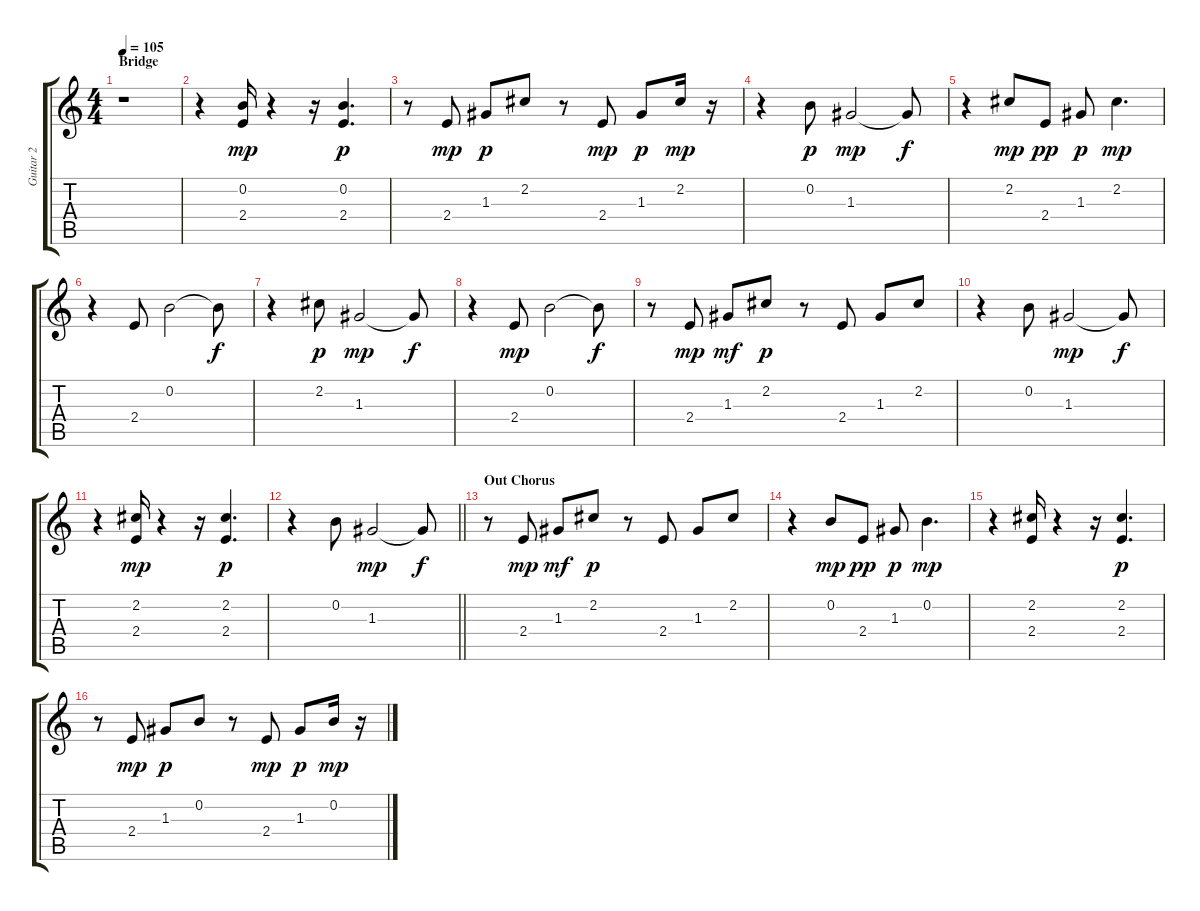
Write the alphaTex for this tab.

\track ("Guitar 2" "Guitar 2") {instrument electricguitarmuted}
\staff {score tabs}
\tuning (E4 B3 G3 D3 A2 E2) {hide}
\ts (4 4)
\section ("" "Bridge")
\tempo 105
\clef g2
\ks c
r.1{dy p} |
r.4 (0.2 2.4).16{dy mp} r.4 r.16 (0.2 2.4).4{d dy p} |
r.8 2.4.8{dy mp} 1.3.8{dy p} 2.2.8 r.8 2.4.8{dy mp} 1.3.8{dy p} 2.2.16{dy mp} r.16 |
r.4 0.2.8{dy p} 1.3.2{dy mp} 1.3{t}.8{dy f} |
r.4 2.2.8{dy mp} 2.4.8{dy pp} 1.3.8{dy p} 2.2.4{d dy mp} |
r.4 2.4.8 0.2.2 0.2{t}.8{dy f} |
r.4 2.2.8{dy p} 1.3.2{dy mp} 1.3{t}.8{dy f} |
r.4 2.4.8{dy mp} 0.2.2 0.2{t}.8{dy f} |
r.8 2.4.8{dy mp} 1.3.8{dy mf} 2.2.8{dy p} r.8 2.4.8 1.3.8 2.2.8 |
r.4 0.2.8 1.3.2{dy mp} 1.3{t}.8{dy f} |
r.4 (2.2 2.4).16{dy mp} r.4 r.16 (2.2 2.4).4{d dy p} |
\barLineRight lightlight
r.4 0.2.8 1.3.2{dy mp} 1.3{t}.8{dy f} |
\section ("" "Out Chorus")
r.8 2.4.8{dy mp} 1.3.8{dy mf} 2.2.8{dy p} r.8 2.4.8 1.3.8 2.2.8 |
r.4 0.2.8{dy mp} 2.4.8{dy pp} 1.3.8{dy p} 0.2.4{d dy mp} |
r.4 (2.2 2.4).16 r.4 r.16 (2.2 2.4).4{d dy p} |
r.8 2.4.8{dy mp} 1.3.8{dy p} 0.2.8 r.8 2.4.8{dy mp} 1.3.8{dy p} 0.2.16{dy mp} r.16
